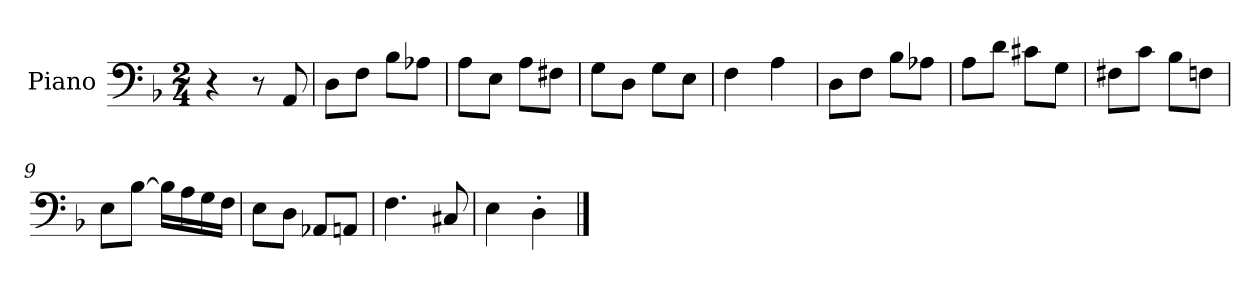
**kern
*part1
*staff1
*I"Piano
*I'Pno.
*clefF4
*k[b-]
*M2/4
*MM120
=1
4r
8r
8AA/
=2
8D\L
8F\J
8B-\L
8A-X\J
=3
8A\L
8E\J
8A\L
8F#X\J
=4
8G\L
8D\J
8G\L
8E\J
=5
4F\
4A\
=6
8D\L
8F\J
8B-\L
8A-X\J
=7
8A\L
8d\J
8c#X\L
8G\J
=8
8F#X\L
8c\J
8B-\L
8Fn\J
=9
8E\L
[8B-\J
16B-\LL]
16A\
16G\
16F\JJ
!!LO:LB:g=z
=10
8E\L
8D\J
8AA-X/L
8AAn/J
=11
4.F\
8C#X/
=12
4E\
4D'\
==
*-
